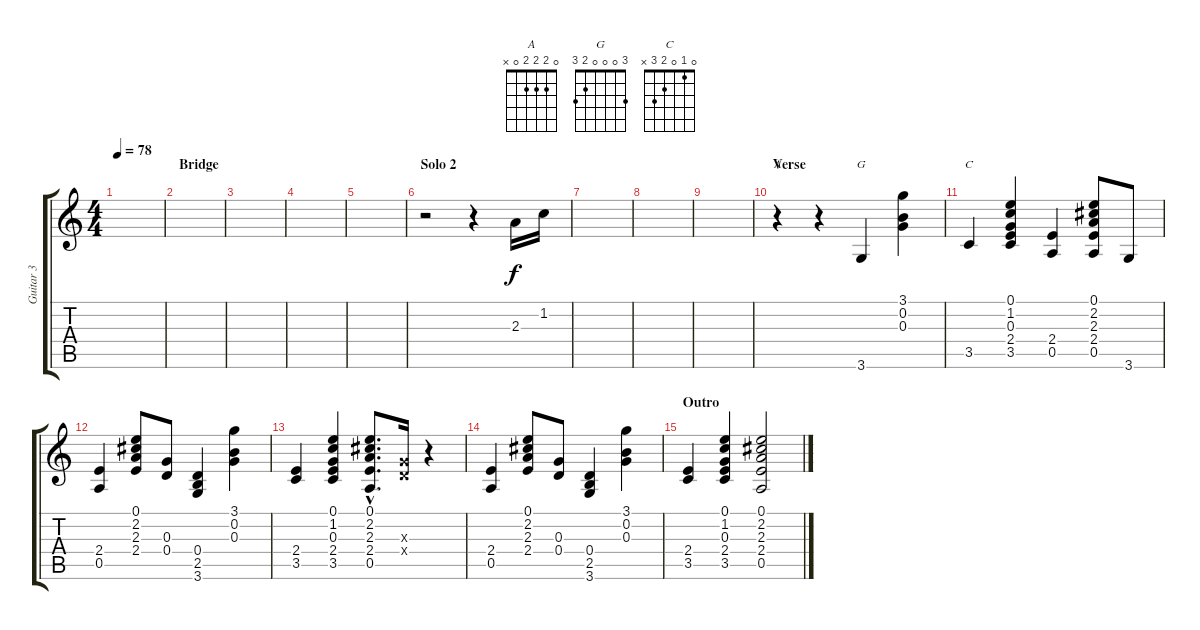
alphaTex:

\track ("Guitar 3" "Guitar 3") {instrument electricguitarjazz}
\staff {score tabs}
\tuning (E4 B3 G3 D3 A2 E2) {hide}
\chord ("A" 0 2 2 2 0 x)
\chord ("G" 3 0 0 0 2 3)
\chord ("C" 0 1 0 2 3 x)
\ts (4 4)
\tempo 78
\clef g2
\ks c
|
\section ("" "Bridge")
|
|
|
|
\section ("" "Solo 2")
r.2 r.4 2.3.16 1.2.16 |
|
|
|
\section ("" "Verse")
r.4{ch "A" volume 10} r.4 3.6.4{ch "G"} (3.1 0.2 0.3).4 |
3.5.4{ch "C"} (0.1 1.2 0.3 2.4 3.5).4 (2.4 0.5).4 (0.1 2.2 2.3 2.4 0.5).8 3.6.8 |
(2.4 0.5).4 (0.1 2.2 2.3 2.4).8 (0.3 0.4).8 (0.4 2.5 3.6).4 (3.1 0.2 0.3).4 |
(2.4 3.5).4 (0.1 1.2 0.3 2.4 3.5).4 (0.1{hac} 2.2{hac} 2.3{hac} 2.4{hac} 0.5{hac}).8{d} (0.3{x} 0.4{x}).16 r.4 |
(2.4 0.5).4 (0.1 2.2 2.3 2.4).8 (0.3 0.4).8 (0.4 2.5 3.6).4 (3.1 0.2 0.3).4 |
\section ("" "Outro")
(2.4 3.5).4 (0.1 1.2 0.3 2.4 3.5).4 (0.1 2.2 2.3 2.4 0.5).2
